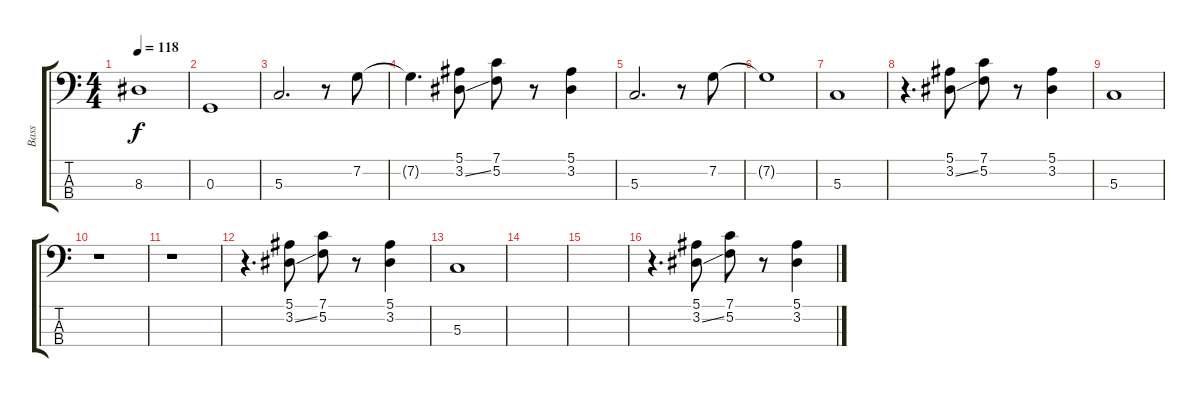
\track ("Bass" "Bass") {instrument electricbassfinger}
\staff {score tabs}
\tuning (F2 C2 G1 C1) {hide}
\ts (4 4)
\tempo 118
\clef f4
\ks c
8.3.1{dy f} |
0.3.1 |
5.3.2{d} r.8 7.2.8 |
7.2{t}.4{d} (5.1 3.2{ss}).8 (7.1 5.2).8 r.8 (5.1 3.2).4 |
5.3.2{d} r.8 7.2.8 |
7.2{t}.1 |
5.3.1 |
r.4{d} (5.1 3.2{ss}).8 (7.1 5.2).8 r.8 (5.1 3.2).4 |
5.3.1 |
r.1 |
r.1 |
r.4{d} (5.1 3.2{ss}).8 (7.1 5.2).8 r.8 (5.1 3.2).4 |
5.3.1 |
|
|
r.4{d} (5.1 3.2{ss}).8 (7.1 5.2).8 r.8 (5.1 3.2).4
